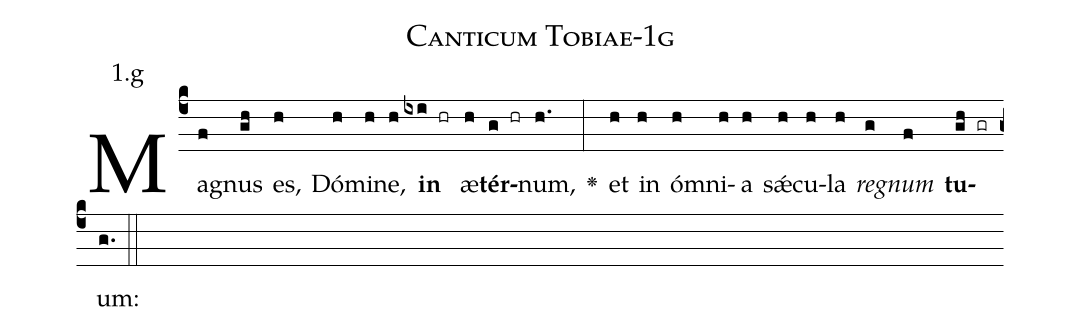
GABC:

name: Canticum Tobiae-1g;
annotation: 1.g;
%%
(c4)Ma(f)gnus(gh) es,(h) Dó(h)mi(h)ne,(h) <b>in</b>(ixi hr) æ(h)<b>tér</b>(g hr)num,(h.) <v>\greheightstar</v>(:) et(h) in(h) óm(h)ni(h)a(h) sǽ(h)cu(h)la(h) <i>re</i>(g)<i>gnum</i>(f) <b>tu</b>(gh gr)um:(g.) (::)


%E(h) u(h) o(g) u(f) a(gh) e.(g.) (::)
